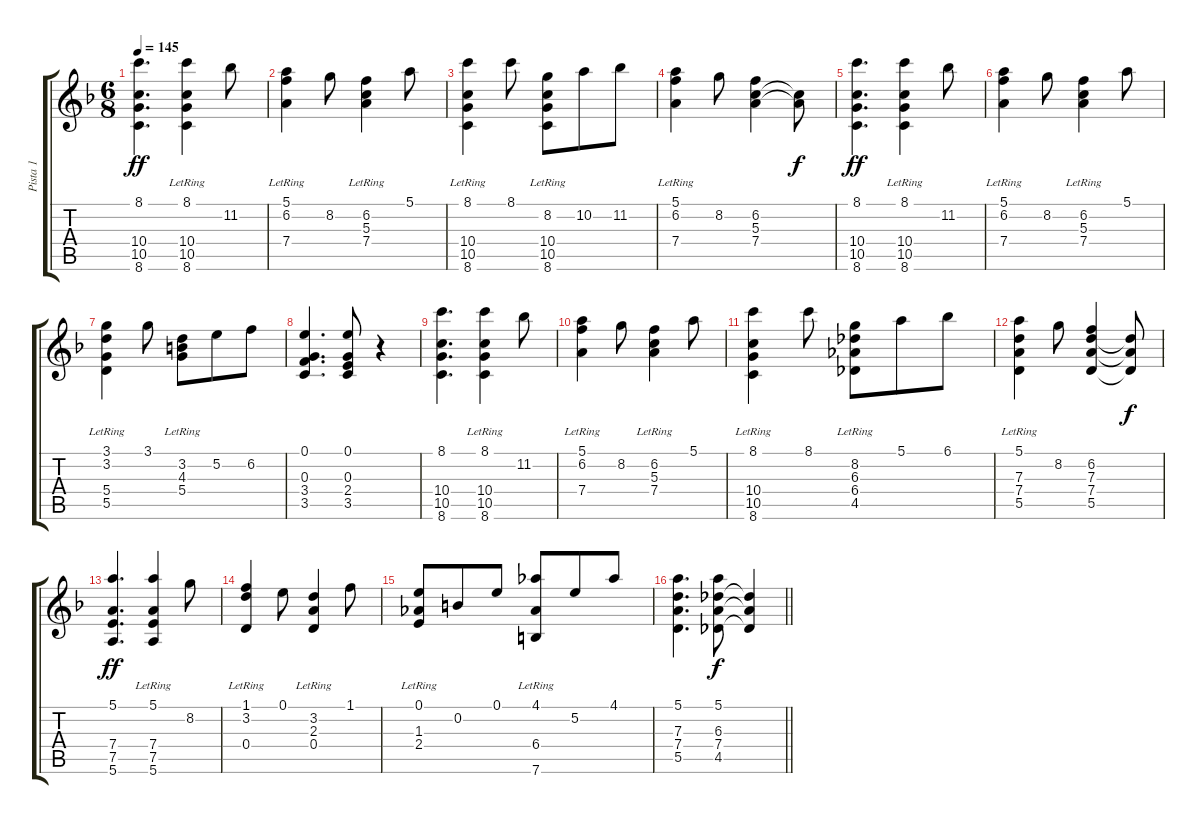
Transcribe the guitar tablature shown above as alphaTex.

\track ("Pista 1" "Pista 1") {instrument acousticguitarsteel}
\staff {score tabs}
\tuning (E4 B3 G3 D3 A2 E2) {hide}
\ts (6 8)
\tempo 145
\clef g2
\ks dminor
(8.1 10.4 10.5 8.6).4{d dy ff} (8.1 10.4{lr} 10.5{lr} 8.6{lr}).4 11.2.8 |
(5.1 6.2 7.4{lr}).4 8.2.8 (6.2 5.3{lr} 7.4{lr}).4 5.1.8 |
(8.1 10.4{lr} 10.5{lr} 8.6{lr}).4 8.1.8 (8.2 10.4{lr} 10.5{lr} 8.6{lr}).8 10.2.8 11.2.8 |
(5.1 6.2 7.4{lr}).4 8.2.8 (6.2 5.3 7.4).4 (5.3{t} 7.4{t}).8{dy f} |
(8.1 10.4 10.5 8.6).4{d dy ff} (8.1 10.4{lr} 10.5{lr} 8.6{lr}).4 11.2.8 |
(5.1 6.2 7.4{lr}).4 8.2.8 (6.2 5.3{lr} 7.4{lr}).4 5.1.8 |
(3.1 3.2{lr} 5.4{lr} 5.5{lr}).4 3.1.8 (3.2 4.3{lr} 5.4{lr}).8 5.2.8 6.2.8 |
(0.1 0.3 3.4 3.5).4{d} (0.1 0.3 2.4 3.5).8 r.4 |
(8.1 10.4 10.5 8.6).4{d} (8.1 10.4{lr} 10.5{lr} 8.6{lr}).4 11.2.8 |
(5.1 6.2 7.4{lr}).4 8.2.8 (6.2 5.3{lr} 7.4{lr}).4 5.1.8 |
(8.1 10.4{lr} 10.5{lr} 8.6{lr}).4 8.1.8 (8.2{lr} 6.3{lr} 6.4 4.5{lr}).8 5.1.8 6.1.8 |
(5.1 7.3{lr} 7.4{lr} 5.5{lr}).4 8.2.8 (6.2 7.3 7.4 5.5).4 (7.3{t} 7.4{t} 5.5{t}).8{dy f} |
(5.1 7.4 7.5 5.6).4{d dy ff} (5.1 7.4{lr} 7.5{lr} 5.6{lr}).4 8.2.8 |
(1.1 3.2{lr} 0.4{lr}).4 0.1.8 (3.2 2.3{lr} 0.4{lr}).4 1.1.8 |
(0.1 1.3{lr} 2.4{lr}).8 0.2.8 0.1.8 (4.1 6.4{lr} 7.6{lr}).8 5.2.8 4.1.8 |
\barLineRight lightlight
(5.1 7.3 7.4 5.5).4{d} (5.1 6.3 7.4 4.5).8{dy f} (6.3{t} 7.4{t} 4.5{t}).4
